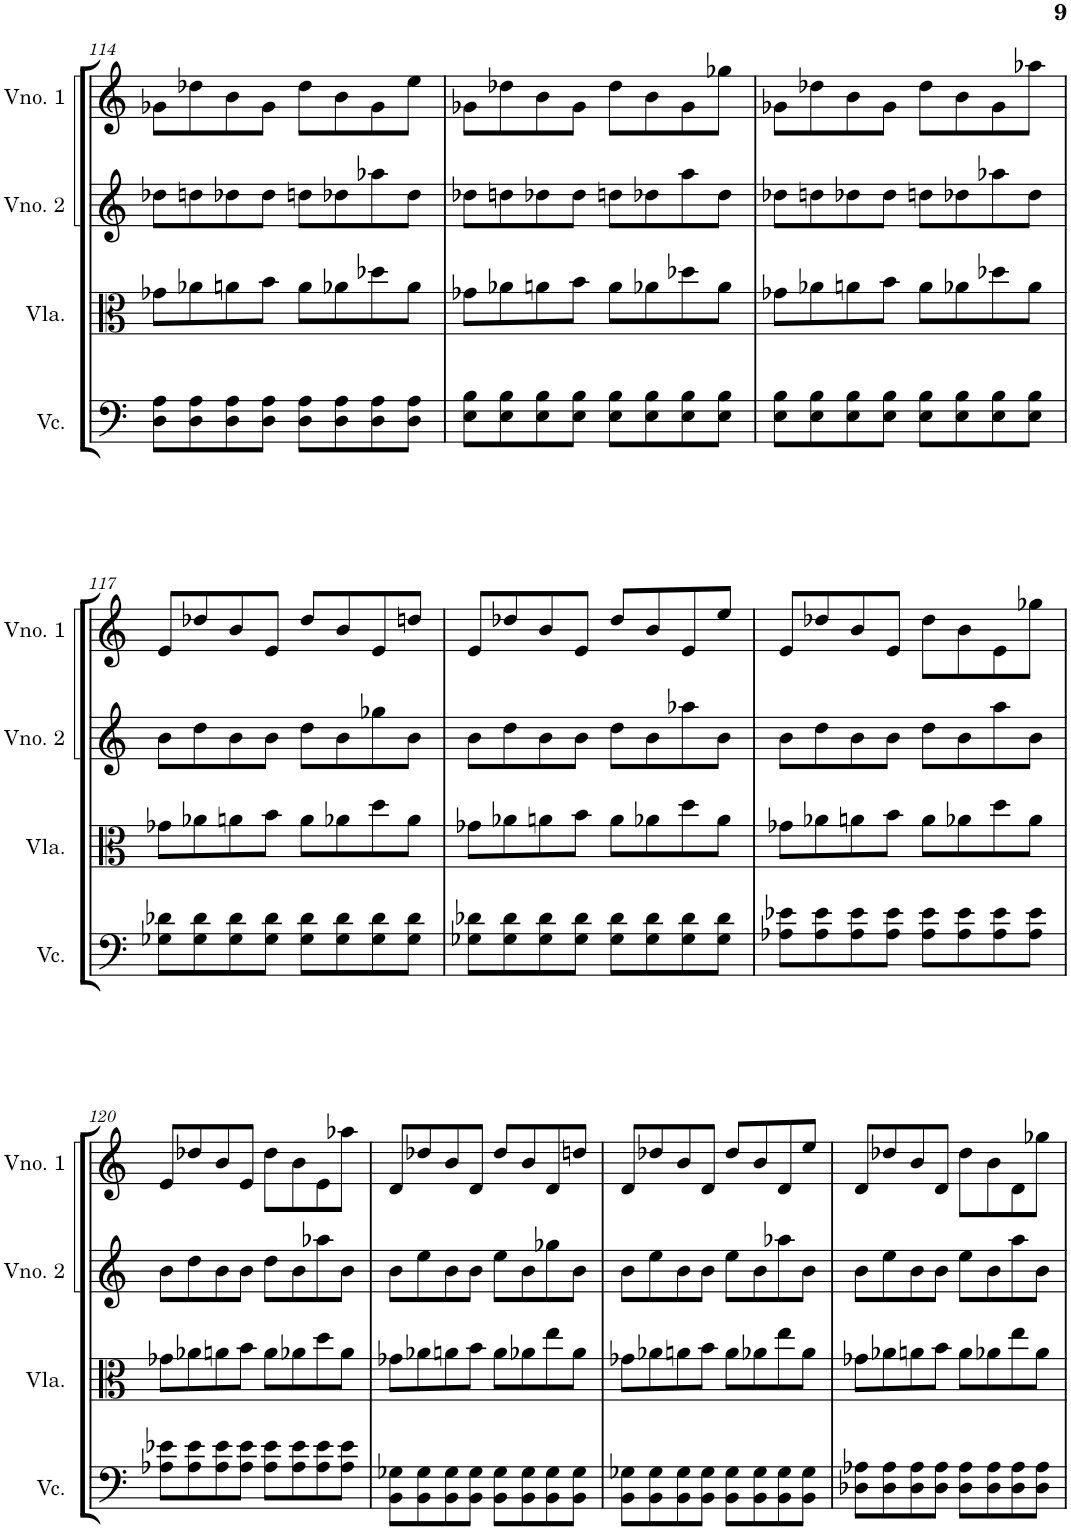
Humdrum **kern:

**kern	**kern	**kern	**kern
*part4	*part3	*part2	*part1
*staff4	*staff3	*staff2	*staff1
*I"Violoncelo	*I"Viola	*I"Violino 2	*I"Violino 1
*I'Vc.	*I'Vla.	*I'Vno. 2	*I'Vno. 1
!!LO:PB:g=z
*clefF4	*clefC3	*clefG2	*clefG2
*k[]	*k[]	*k[]	*k[]
*M2/2	*M2/2	*M2/2	*M2/2
*met(c|)	*met(c|)	*met(c|)	*met(c|)
=114	=114	=114	=114
8D\ 8A\L	8g-X\L	8dd-X\L	8g-X\L
8D\ 8A\	8a-X\	8ddn\	8dd-X\
8D\ 8A\	8an\	8dd-X\	8b\
8D\ 8A\J	8b\J	8dd-\J	8g-\J
8D\ 8A\L	8a\L	8ddn\L	8dd-\L
8D\ 8A\	8a-X\	8dd-X\	8b\
8D\ 8A\	8dd-X\	8aa-X\	8g-\
8D\ 8A\J	8a-\J	8dd-\J	8ee\J
=115	=115	=115	=115
8E\ 8B\L	8g-X\L	8dd-X\L	8g-X\L
8E\ 8B\	8a-X\	8ddn\	8dd-X\
8E\ 8B\	8an\	8dd-X\	8b\
8E\ 8B\J	8b\J	8dd-\J	8g-\J
8E\ 8B\L	8a\L	8ddn\L	8dd-\L
8E\ 8B\	8a-X\	8dd-X\	8b\
8E\ 8B\	8dd-X\	8aa\	8g-\
8E\ 8B\J	8a-\J	8dd-\J	8gg-X\J
=116	=116	=116	=116
8E\ 8B\L	8g-X\L	8dd-X\L	8g-X\L
8E\ 8B\	8a-X\	8ddn\	8dd-X\
8E\ 8B\	8an\	8dd-X\	8b\
8E\ 8B\J	8b\J	8dd-\J	8g-\J
8E\ 8B\L	8a\L	8ddn\L	8dd-\L
8E\ 8B\	8a-X\	8dd-X\	8b\
8E\ 8B\	8dd-X\	8aa-X\	8g-\
8E\ 8B\J	8a-\J	8dd-\J	8aa-X\J
!!LO:LB:g=z
=117	=117	=117	=117
8G-X\ 8d-X\L	8g-X\L	8b\L	8e/L
8G-\ 8d-\	8a-X\	8dd\	8dd-X/
8G-\ 8d-\	8an\	8b\	8b/
8G-\ 8d-\J	8b\J	8b\J	8e/J
8G-\ 8d-\L	8a\L	8dd\L	8dd-/L
8G-\ 8d-\	8a-X\	8b\	8b/
8G-\ 8d-\	8dd\	8gg-X\	8e/
8G-\ 8d-\J	8a-\J	8b\J	8ddn/J
=118	=118	=118	=118
8G-X\ 8d-X\L	8g-X\L	8b\L	8e/L
8G-\ 8d-\	8a-X\	8dd\	8dd-X/
8G-\ 8d-\	8an\	8b\	8b/
8G-\ 8d-\J	8b\J	8b\J	8e/J
8G-\ 8d-\L	8a\L	8dd\L	8dd-/L
8G-\ 8d-\	8a-X\	8b\	8b/
8G-\ 8d-\	8dd\	8aa-X\	8e/
8G-\ 8d-\J	8a-\J	8b\J	8ee/J
=119	=119	=119	=119
8A-X\ 8e-X\L	8g-X\L	8b\L	8e/L
8A-\ 8e-\	8a-X\	8dd\	8dd-X/
8A-\ 8e-\	8an\	8b\	8b/
8A-\ 8e-\J	8b\J	8b\J	8e/J
8A-\ 8e-\L	8a\L	8dd\L	8dd-\L
8A-\ 8e-\	8a-X\	8b\	8b\
8A-\ 8e-\	8dd\	8aa\	8e\
8A-\ 8e-\J	8a-\J	8b\J	8gg-X\J
!!LO:LB:g=z
=120	=120	=120	=120
8A-X\ 8e-X\L	8g-X\L	8b\L	8e/L
8A-\ 8e-\	8a-X\	8dd\	8dd-X/
8A-\ 8e-\	8an\	8b\	8b/
8A-\ 8e-\J	8b\J	8b\J	8e/J
8A-\ 8e-\L	8a\L	8dd\L	8dd-\L
8A-\ 8e-\	8a-X\	8b\	8b\
8A-\ 8e-\	8dd\	8aa-X\	8e\
8A-\ 8e-\J	8a-\J	8b\J	8aa-X\J
=121	=121	=121	=121
8BB\ 8G-X\L	8g-X\L	8b\L	8d/L
8BB\ 8G-\	8a-X\	8ee\	8dd-X/
8BB\ 8G-\	8an\	8b\	8b/
8BB\ 8G-\J	8b\J	8b\J	8d/J
8BB\ 8G-\L	8a\L	8ee\L	8dd-/L
8BB\ 8G-\	8a-X\	8b\	8b/
8BB\ 8G-\	8ee\	8gg-X\	8d/
8BB\ 8G-\J	8a-\J	8b\J	8ddn/J
=122	=122	=122	=122
8BB\ 8G-X\L	8g-X\L	8b\L	8d/L
8BB\ 8G-\	8a-X\	8ee\	8dd-X/
8BB\ 8G-\	8an\	8b\	8b/
8BB\ 8G-\J	8b\J	8b\J	8d/J
8BB\ 8G-\L	8a\L	8ee\L	8dd-/L
8BB\ 8G-\	8a-X\	8b\	8b/
8BB\ 8G-\	8ee\	8aa-X\	8d/
8BB\ 8G-\J	8a-\J	8b\J	8ee/J
=123	=123	=123	=123
8D-X\ 8A-X\L	8g-X\L	8b\L	8d/L
8D-\ 8A-\	8a-X\	8ee\	8dd-X/
8D-\ 8A-\	8an\	8b\	8b/
8D-\ 8A-\J	8b\J	8b\J	8d/J
8D-\ 8A-\L	8a\L	8ee\L	8dd-\L
8D-\ 8A-\	8a-X\	8b\	8b\
8D-\ 8A-\	8ee\	8aa\	8d\
8D-\ 8A-\J	8a-\J	8b\J	8gg-X\J
=	=	=	=
*-	*-	*-	*-
